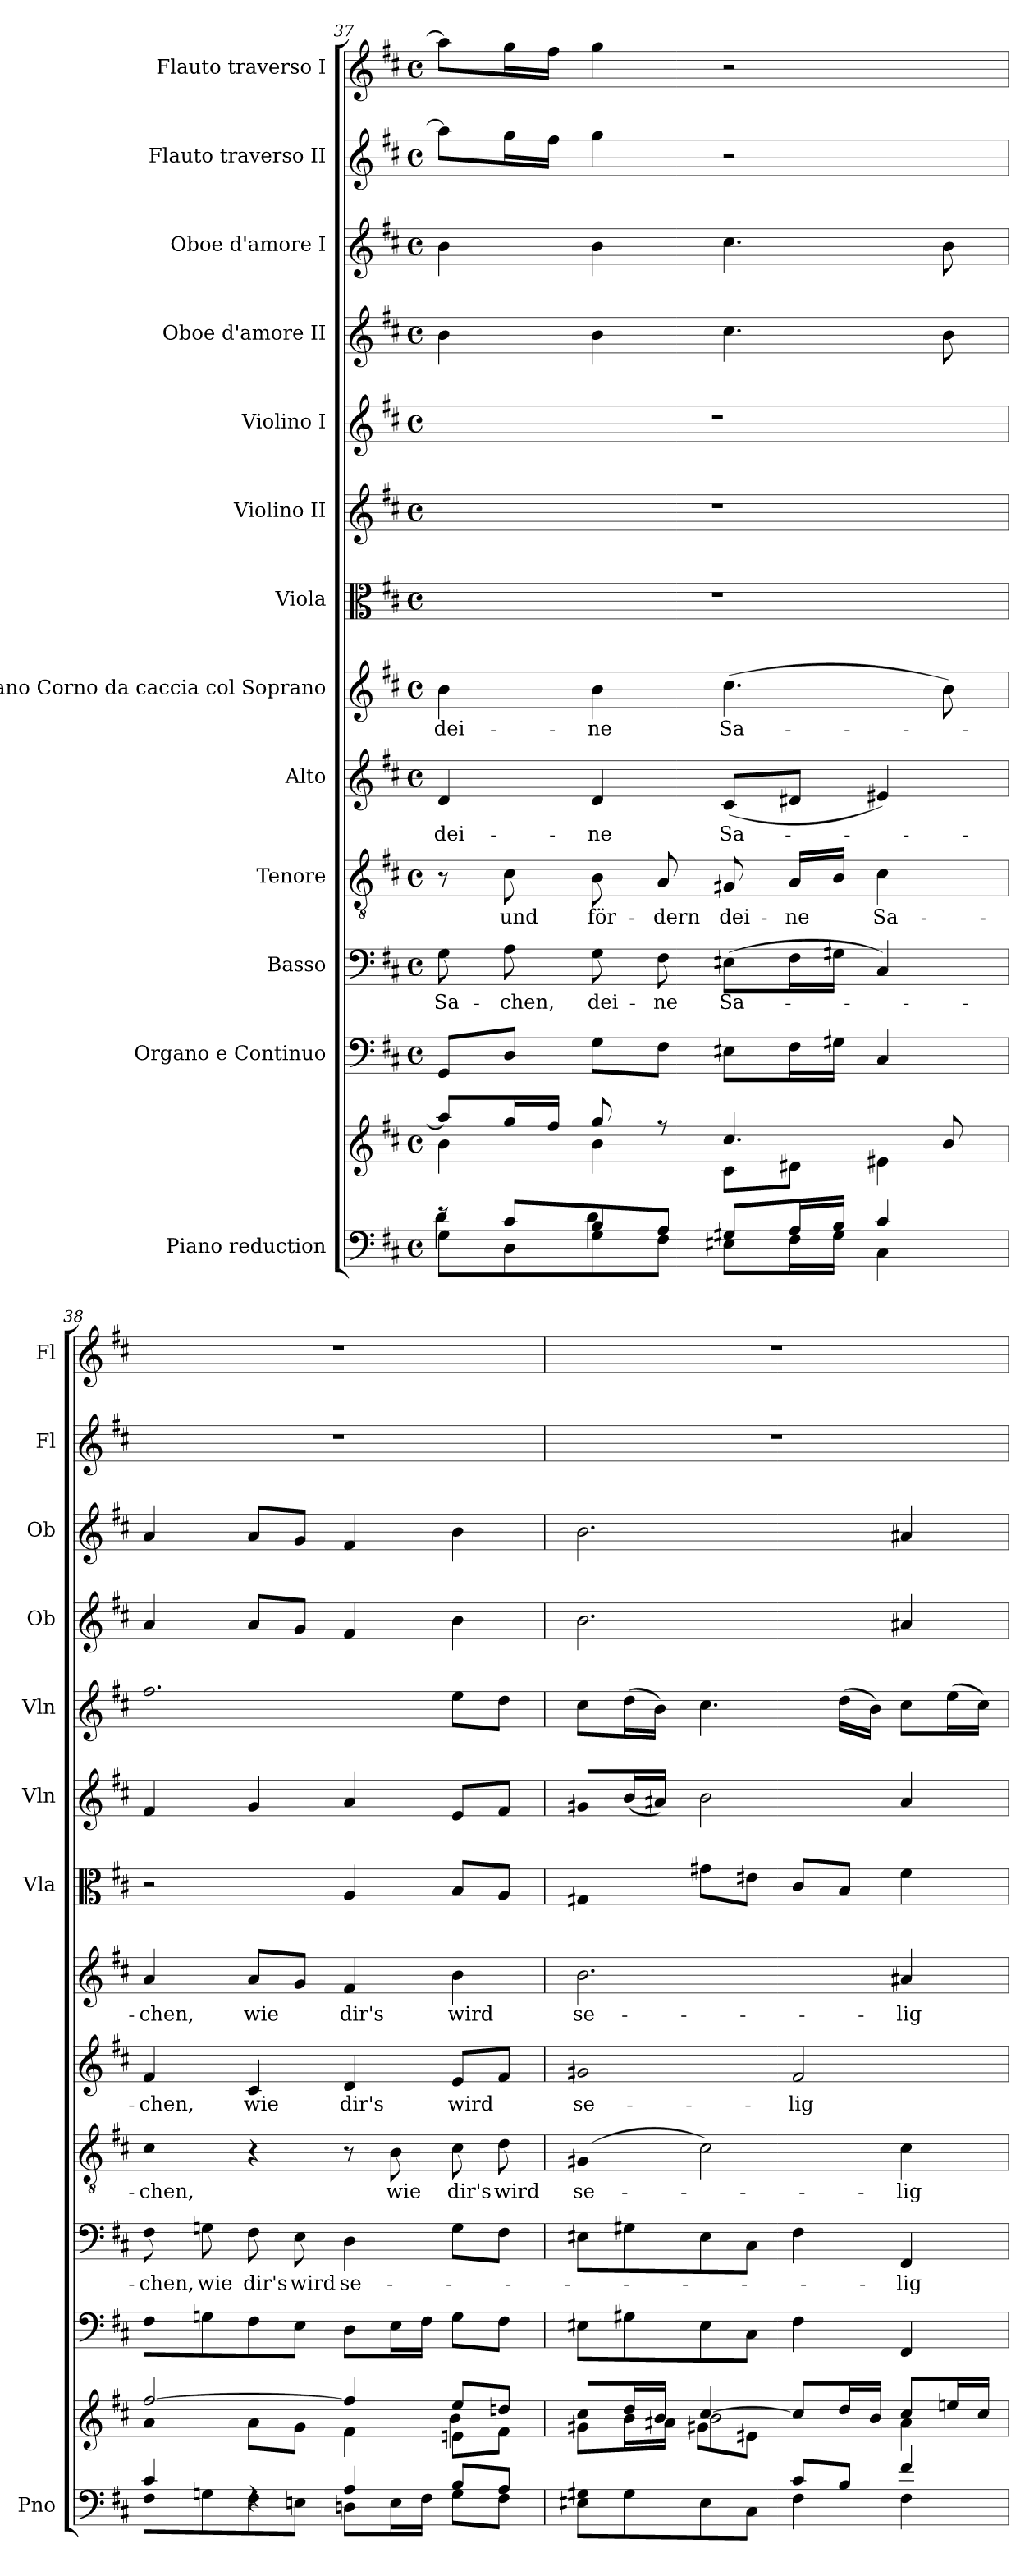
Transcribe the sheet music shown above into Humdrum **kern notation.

**kern	**kern	**kern	**kern	**text	**kern	**text	**kern	**text	**kern	**text	**kern	**kern	**kern	**kern	**kern	**kern	**kern
*part13	*part13	*part12	*part11	*part11	*part10	*part10	*part9	*part9	*part8	*part8	*part7	*part6	*part5	*part4	*part3	*part2	*part1
*staff14	*staff13	*staff12	*staff11	*staff11	*staff10	*staff10	*staff9	*staff9	*staff8	*staff8	*staff7	*staff6	*staff5	*staff4	*staff3	*staff2	*staff1
*I"Piano reduction	*	*I"Organo e Continuo	*I"Basso	*	*I"Tenore	*	*I"Alto	*	*I"Soprano Corno da caccia col Soprano	*	*I"Viola	*I"Violino II	*I"Violino I	*I"Oboe d'amore II	*I"Oboe d'amore I	*I"Flauto traverso II	*I"Flauto traverso I
*I'Pno	*	*	*	*	*	*	*	*	*	*	*I'Vla	*I'Vln	*I'Vln	*I'Ob	*I'Ob	*I'Fl	*I'Fl
*clefF4	*clefG2	*clefF4	*clefF4	*	*clefGv2	*	*clefG2	*	*clefG2	*	*clefC3	*clefG2	*clefG2	*clefG2	*clefG2	*clefG2	*clefG2
*k[f#c#]	*k[f#c#]	*k[f#c#]	*k[f#c#]	*	*k[f#c#]	*	*k[f#c#]	*	*k[f#c#]	*	*k[f#c#]	*k[f#c#]	*k[f#c#]	*k[f#c#]	*k[f#c#]	*k[f#c#]	*k[f#c#]
*M4/4	*M4/4	*M4/4	*M4/4	*	*M4/4	*	*M4/4	*	*M4/4	*	*M4/4	*M4/4	*M4/4	*M4/4	*M4/4	*M4/4	*M4/4
*met(c)	*met(c)	*met(c)	*met(c)	*	*met(c)	*	*met(c)	*	*met(c)	*	*met(c)	*met(c)	*met(c)	*met(c)	*met(c)	*met(c)	*met(c)
=37	=37	=37	=37	=37	=37	=37	=37	=37	=37	=37	=37	=37	=37	=37	=37	=37	=37
*^	*^	*	*	*	*	*	*	*	*	*	*	*	*	*	*	*	*
*	*^	*	*	*	*	*	*	*	*	*	*	*	*	*	*	*	*	*	*
!	!	!	!	!	!	!	!LO:LY:b	!	!	!	!LO:LY:b	!	!LO:LY:b	!	!	!	!	!	!	!
8re	8G\L	4d\	8aa/L]	4b\	8GG/L	8G\	Sa-	8r	.	4d/	dei-	4b\	dei-	1r	1r	1r	4b\	4b\	8aa\L]	8aa\L]
!	!	!	!	!	!	!	!LO:LY:b	!	!LO:LY:b	!	!	!	!	!	!	!	!	!	!	!
8c#/L	8D\	.	16gg/L	.	8D/J	8A\	-chen,	8c#\	und	.	.	.	.	.	.	.	.	.	16gg\L	16gg\L
.	.	.	16ff#/JJ	.	.	.	.	.	.	.	.	.	.	.	.	.	.	.	16ff#\JJ	16ff#\JJ
!	!	!	!	!	!	!	!LO:LY:b	!	!LO:LY:b	!	!LO:LY:b	!	!LO:LY:b	!	!	!	!	!	!	!
8B/	8G\	4d\	8gg/	4b\	8G\L	8G\	dei-	8B\	för-	4d/	-ne	4b\	-ne	.	.	.	4b\	4b\	4gg\	4gg\
!	!	!	!	!	!	!	!LO:LY:b	!	!LO:LY:b	!	!	!	!	!	!	!	!	!	!	!
8A/J	8F#\J	.	8r	.	8F#\J	8F#\	-ne	8A/	-dern	.	.	.	.	.	.	.	.	.	.	.
!	!	!	!	!	!	!	!LO:LY:b	!	!LO:LY:b	!	!LO:LY:b	!	!LO:LY:b	!	!	!	!	!	!	!
8G#X/L	8E#X\L	2ryy	4.cc#/	8c#\L	8E#X\L	(>8E#X\L	Sa-	8G#X/	dei-	(<8c#/L	Sa-	(>4.cc#\	Sa-	.	.	.	4.cc#\	4.cc#\	2r	2r
!	!	!	!	!	!	!	!	!	!LO:LY:b	!	!	!	!	!	!	!	!	!	!	!
16A/L	16F#\L	.	.	8d#X\J	16F#\L	16F#\L	.	16A/LL	-ne	8d#X/J	.	.	.	.	.	.	.	.	.	.
16B/JJ	16G#\JJ	.	.	.	16G#X\JJ	16G#X\JJ	.	16B/JJ	.	.	.	.	.	.	.	.	.	.	.	.
!	!	!	!	!	!	!	!	!	!LO:LY:b	!	!	!	!	!	!	!	!	!	!	!
4c#/	4C#\	.	.	4e#X\	4C#/	4C#/)	.	4c#\	Sa-	4e#X/)	.	.	.	.	.	.	.	.	.	.
.	.	.	8b/	.	.	.	.	.	.	.	.	8b\)	.	.	.	.	8b\	8b\	.	.
*	*v	*v	*	*	*	*	*	*	*	*	*	*	*	*	*	*	*	*	*	*
=38	=38	=38	=38	=38	=38	=38	=38	=38	=38	=38	=38	=38	=38	=38	=38	=38	=38	=38	=38
*	*	*	*^	*	*	*	*	*	*	*	*	*	*	*	*	*	*	*	*
!	!	!	!	!	!	!	!LO:LY:b	!	!LO:LY:b	!	!LO:LY:b	!	!LO:LY:b	!	!	!	!	!	!	!
4c#/	8F#\L	[2ff#/	4a\	2ryy	8F#\L	8F#\	chen,	4c#\	-chen,	4f#/	chen,	4a/	-chen,	2r	4f#/	2.ff#\	4a/	4a/	1r	1r
!	!	!	!	!	!	!	!LO:LY:b	!	!	!	!	!	!	!	!	!	!	!	!	!
.	8Gn\	.	.	.	8Gn\	8Gn\	wie	.	.	.	.	.	.	.	.	.	.	.	.	.
!	!	!	!	!	!	!	!LO:LY:b	!	!	!	!LO:LY:b	!	!LO:LY:b	!	!	!	!	!	!	!
4rF	8F#\	.	8a\L	.	8F#\	8F#\	dir's	4r	.	4c#/	wie	8a/L	wie	.	4g/	.	8a/L	8a/L	.	.
!	!	!	!	!	!	!	!LO:LY:b	!	!	!	!	!	!	!	!	!	!	!	!	!
.	8En\J	.	8g\J	.	8E\J	8E\	wird	.	.	.	.	8g/J	.	.	.	.	8g/J	8g/J	.	.
!	!	!	!	!	!	!	!LO:LY:b	!	!	!	!LO:LY:b	!	!LO:LY:b	!	!	!	!	!	!	!
4A/	8Dn\L	4ff#/]	4f#\	4ryy	8D\L	4D\	se-	8r	.	4d/	dir's	4f#/	dir's	4A/	4a/	.	4f#/	4f#/	.	.
!	!	!	!	!	!	!	!	!	!LO:LY:b	!	!	!	!	!	!	!	!	!	!	!
.	16E\L	.	.	.	16E\L	.	.	8B\	wie	.	.	.	.	.	.	.	.	.	.	.
.	16F#\JJ	.	.	.	16F#\JJ	.	.	.	.	.	.	.	.	.	.	.	.	.	.	.
!	!	!	!	!	!	!	!	!	!LO:LY:b	!	!LO:LY:b	!	!LO:LY:b	!	!	!	!	!	!	!
8B/L	8G\L	8ee/L	8en\L	4b\	8G\L	8G\L	.	8c#\	dir's	8e/L	wird	4b\	wird	8B/L	8e/L	8ee\L	4b\	4b\	.	.
!	!	!	!	!	!	!	!	!	!LO:LY:b	!	!	!	!	!	!	!	!	!	!	!
8A/J	8F#\J	8ddn/J	8f#\J	.	8F#\J	8F#\J	.	8d\	wird	8f#/J	.	.	.	8A/J	8f#/J	8dd\J	.	.	.	.
!!LO:PB:g=z
=39	=39	=39	=39	=39	=39	=39	=39	=39	=39	=39	=39	=39	=39	=39	=39	=39	=39	=39	=39	=39
!	!	!	!	!	!	!	!	!	!LO:LY:b	!	!LO:LY:b	!	!LO:LY:b	!	!	!	!	!	!	!
4G#X/	8E#X\L	8cc#/L	8g#X\L	4ryy	8E#X\L	8E#X\L	.	(>4G#X/	se-	2g#X/	se-	2.b\	se-	4G#X/	8g#X/L	8cc#\L	2.b\	2.b\	1r	1r
.	8G#\	16dd/L	16b\L	.	8G#X\	8G#X\	.	.	.	.	.	.	.	.	(<16b/L	(>16dd\L	.	.	.	.
.	.	16b/JJ	16a#X\JJ	.	.	.	.	.	.	.	.	.	.	.	16a#X/JJ)	16b\JJ)	.	.	.	.
4ryy	8E#\	[4cc#/	2b\	8g#X\L	8E#\	8E#\	.	2c#\)	.	.	.	.	.	8g#X\L	2b\	4.cc#\	.	.	.	.
.	8C#\J	.	.	8e#X\J	8C#\J	8C#\J	.	.	.	.	.	.	.	8e#X\J	.	.	.	.	.	.
!	!	!	!	!	!	!	!	!	!	!	!LO:LY:b	!	!	!	!	!	!	!	!	!
8c#/L	4F#\	8cc#/L]	.	2ryy	4F#\	4F#\	.	.	.	2f#/	-lig	.	.	8c#/L	.	.	.	.	.	.
8B/J	.	16dd/L	.	.	.	.	.	.	.	.	.	.	.	8B/J	.	(>16dd\LL	.	.	.	.
.	.	16b/JJ	.	.	.	.	.	.	.	.	.	.	.	.	.	16b\JJ)	.	.	.	.
!	!	!	!	!	!	!	!LO:LY:b	!	!LO:LY:b	!	!	!	!LO:LY:b	!	!	!	!	!	!	!
4f#/	4F#\	8cc#/L	4a#\	.	4FF#/	4FF#/	-lig	4c#\	-lig	.	.	4a#X/	-lig	4f#\	4a#/	8cc#\L	4a#X/	4a#X/	.	.
.	.	16een/L	.	.	.	.	.	.	.	.	.	.	.	.	.	(>16ee\L	.	.	.	.
.	.	16cc#/JJ	.	.	.	.	.	.	.	.	.	.	.	.	.	16cc#\JJ)	.	.	.	.
*v	*v	*	*	*	*	*	*	*	*	*	*	*	*	*	*	*	*	*	*	*
*	*v	*v	*v	*	*	*	*	*	*	*	*	*	*	*	*	*	*	*	*
=	=	=	=	=	=	=	=	=	=	=	=	=	=	=	=	=	=
*-	*-	*-	*-	*-	*-	*-	*-	*-	*-	*-	*-	*-	*-	*-	*-	*-	*-
